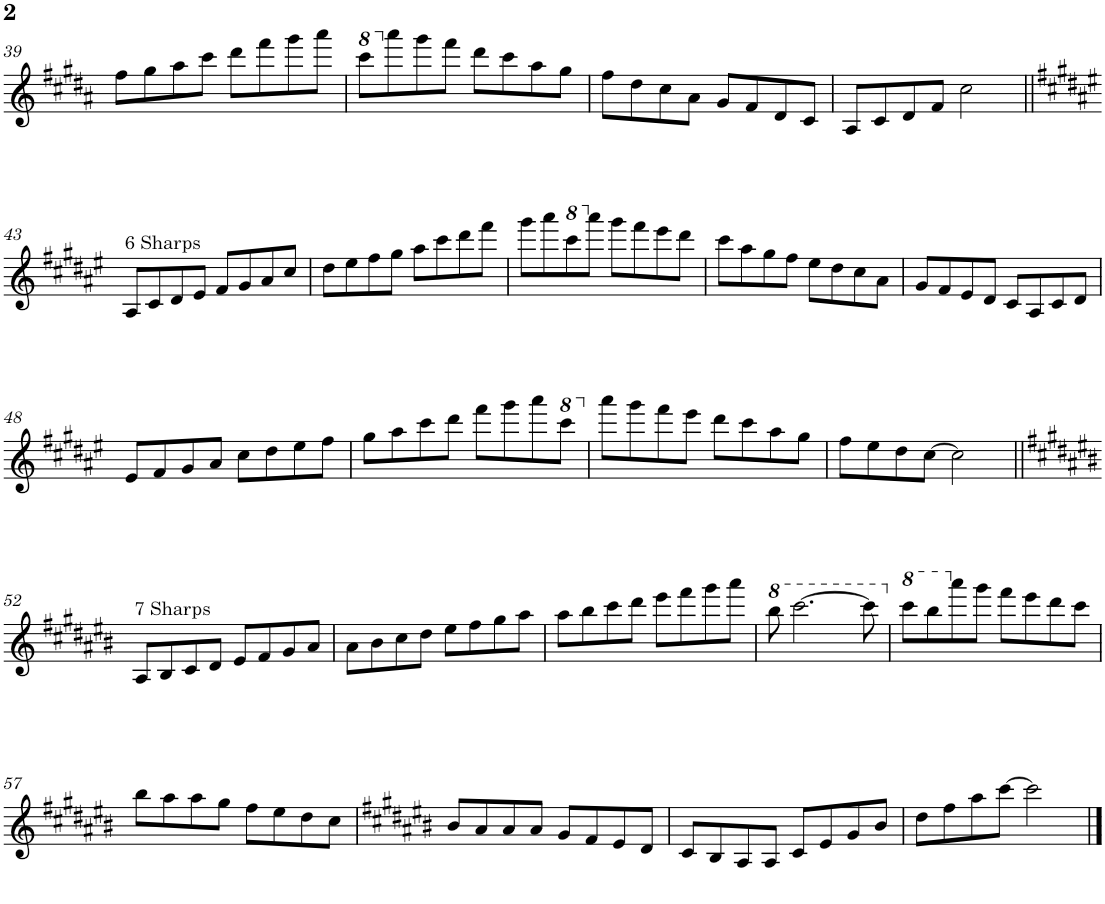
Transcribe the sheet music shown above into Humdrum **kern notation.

**kern
*part1
*staff1
*I"Alto Saxophone
*I'A. Sax.
!!LO:PB:g=z
*clefG2
*Trd5c9
*k[f#c#g#d#a#]
*M4/4
=39
8ff#\L
8gg#\
8aa#\
8ccc#\J
8ddd#\L
8fff#\
8ggg#\
8aaa#\J
=40
*8va
8cccc#\L
*X8va
8aaa#\
8ggg#\
8fff#\J
8ddd#\L
8ccc#\
8aa#\
8gg#\J
=41
8ff#\L
8dd#\
8cc#\
8a#\J
8g#/L
8f#/
8d#/
8c#/J
=42
8A#/L
8c#/
8d#/
8f#/J
2cc#\
!!LO:LB:g=z
=43||
*k[f#c#g#d#a#e#]
!LO:TX:a:t=6 Sharps
8A#/L
8c#/
8d#/
8e#/J
8f#/L
8g#/
8a#/
8cc#/J
=44
8dd#\L
8ee#\
8ff#\
8gg#\J
8aa#\L
8ccc#\
8ddd#\
8fff#\J
=45
8ggg#\L
8aaa#\
*8va
8cccc#\
*X8va
8aaa#\J
8ggg#\L
8fff#\
8eee#\
8ddd#\J
=46
8ccc#\L
8aa#\
8gg#\
8ff#\J
8ee#\L
8dd#\
8cc#\
8a#\J
=47
8g#/L
8f#/
8e#/
8d#/J
8c#/L
8A#/
8c#/
8d#/J
!!LO:LB:g=z
=48
8e#/L
8f#/
8g#/
8a#/J
8cc#\L
8dd#\
8ee#\
8ff#\J
=49
8gg#\L
8aa#\
8ccc#\
8ddd#\J
8fff#\L
8ggg#\
8aaa#\
*8va
8cccc#\J
=50
*X8va
8aaa#\L
8ggg#\
8fff#\
8eee#\J
8ddd#\L
8ccc#\
8aa#\
8gg#\J
=51
8ff#\L
8ee#\
8dd#\
[8cc#\J
2cc#\]
!!LO:LB:g=z
=52||
*k[f#c#g#d#a#e#b#]
!LO:TX:a:t=7 Sharps
8A#/L
8B#/
8c#/
8d#/J
8e#/L
8f#/
8g#/
8a#/J
=53
8a#\L
8b#\
8cc#\
8dd#\J
8ee#\L
8ff#\
8gg#\
8aa#\J
=54
8aa#\L
8bb#\
8ccc#\
8ddd#\J
8eee#\L
8fff#\
8ggg#\
8aaa#\J
=55
*8va
8bbb#\
[2.cccc#\
8cccc#\]
=56
*X8va
*8va
8cccc#\L
8bbb#\
*X8va
8aaa#\
8ggg#\J
8fff#\L
8eee#\
8ddd#\
8ccc#\J
!!LO:LB:g=z
=57
8bb#\L
8aa#\
8aa#\
8gg#\J
8ff#\L
8ee#\
8dd#\
8cc#\J
=58
*k[f#c#g#d#a#e#b#]
8b#/L
8a#/
8a#/
8a#/J
8g#/L
8f#/
8e#/
8d#/J
=59
8c#/L
8B#/
8A#/
8A#/J
8c#/L
8e#/
8g#/
8b#/J
=60
8dd#\L
8ff#\
8aa#\
[8ccc#\J
2ccc#\]
==
*-
